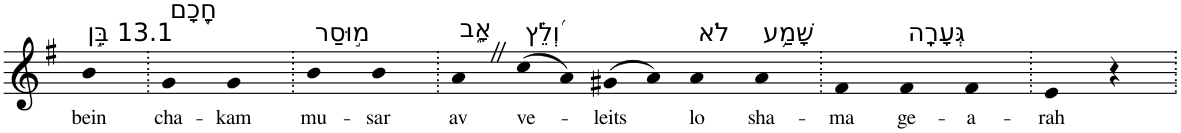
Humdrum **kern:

**kern	**text
*part1	*part1
*staff1	*staff1
*I"Piano	*
*I'Pno	*
*clefG2	*
*k[f#]	*
*G:	*
=1	=1
!LO:TX:a:t=13.1 בֵּ֣ן	!
!	!LO:LY:b
4b	bein
=2.	=2.
!LO:TX:a:t=חָ֭כָם	!
!	!LO:LY:b
4g	cha-
!	!LO:LY:b
4g	-kam
=3.	=3.
!LO:TX:a:t=מ֣וּסַר	!
!	!LO:LY:b
4b	mu-
!	!LO:LY:b
4b	-sar
=4.	=4.
!LO:TX:a:t=אָ֑ב	!
!	!LO:LY:b
4aZ	av
!LO:TX:a:t=וְ֝לֵ֗ץ	!
!	!LO:LY:b
(>8cc	ve-
8a)	.
!	!LO:LY:b
(>8g#X	-leits
8a)	.
!LO:TX:a:t=לֹא	!
!	!LO:LY:b
4a	lo
!LO:TX:a:t=שָׁמַ֥ע	!
!	!LO:LY:b
4a	sha-
=5.	=5.
!	!LO:LY:b
4f#	-ma
!LO:TX:a:t=גְּעָרָֽה	!
!	!LO:LY:b
4f#	ge-
!	!LO:LY:b
4f#	-a-
=6.	=6.
!	!LO:LY:b
4e	-rah
4r	.
=.	=.
*-	*-
